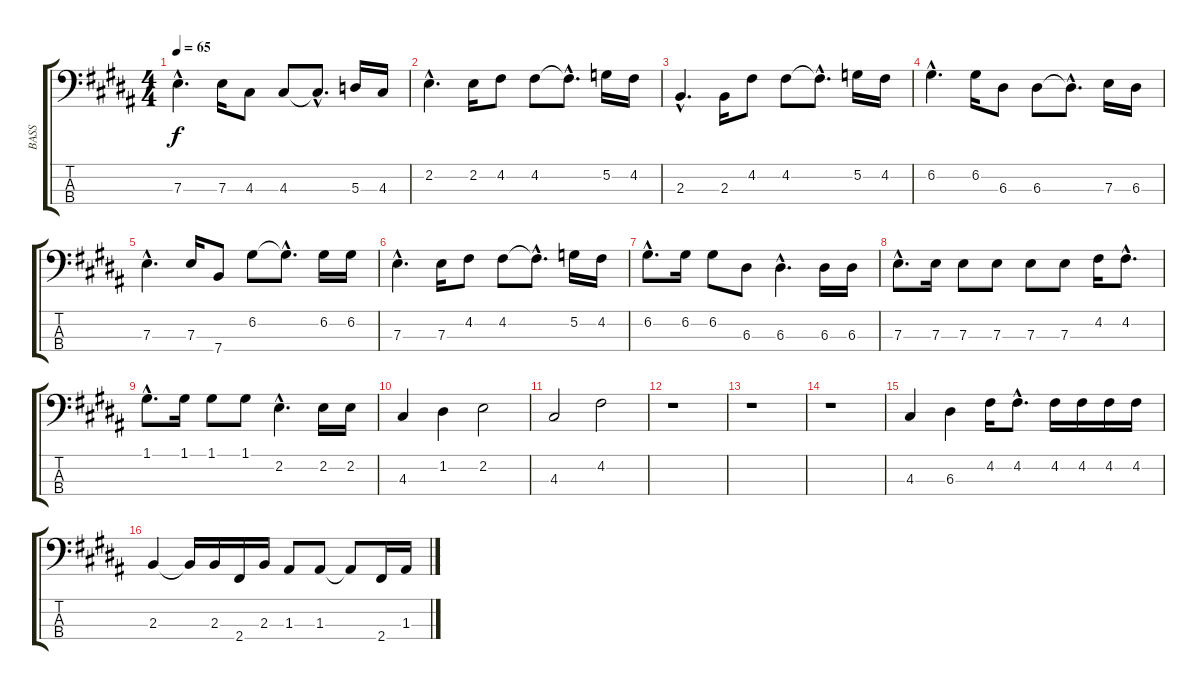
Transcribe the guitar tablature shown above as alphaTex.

\track ("BASS" "BASS") {instrument electricbassfinger}
\staff {score tabs}
\tuning (G2 D2 A1 E1) {hide}
\ts (4 4)
\tempo 65
\clef f4
\ks b
7.3{hac}.4{d dy f} 7.3.16 4.3.8 4.3.8 4.3{hac t}.8{d} 5.3.16 4.3.16 |
2.2{hac}.4{d} 2.2.16 4.2.8 4.2.8 4.2{hac t}.8{d} 5.2.16 4.2.16 |
2.3{hac}.4{d} 2.3.16 4.2.8 4.2.8 4.2{hac t}.8{d} 5.2.16 4.2.16 |
6.2{hac}.4{d} 6.2.16 6.3.8 6.3.8 6.3{hac t}.8{d} 7.3.16 6.3.16 |
7.3{hac}.4{d} 7.3.16 7.4.8 6.2.8 6.2{hac t}.8{d} 6.2.16 6.2.16 |
7.3{hac}.4{d} 7.3.16 4.2.8 4.2.8 4.2{hac t}.8{d} 5.2.16 4.2.16 |
6.2{hac}.8{d} 6.2.16 6.2.8 6.3.8 6.3{hac}.4{d} 6.3.16 6.3.16 |
7.3{hac}.8{d} 7.3.16 7.3.8 7.3.8 7.3.8 7.3.8 4.2.16 4.2{hac}.8{d} |
1.1{hac}.8{d} 1.1.16 1.1.8 1.1.8 2.2{hac}.4{d} 2.2.16 2.2.16 |
4.3.4 1.2.4 2.2.2 |
4.3.2 4.2.2 |
r.1 |
r.1 |
r.1 |
4.3.4 6.3.4 4.2.16 4.2{hac}.8{d} 4.2.16 4.2.16 4.2.16 4.2.16 |
2.3.4 2.3{t}.16 2.3.16 2.4.16 2.3.16 1.3.8 1.3.8 1.3{t}.8 2.4.16 1.3.16
